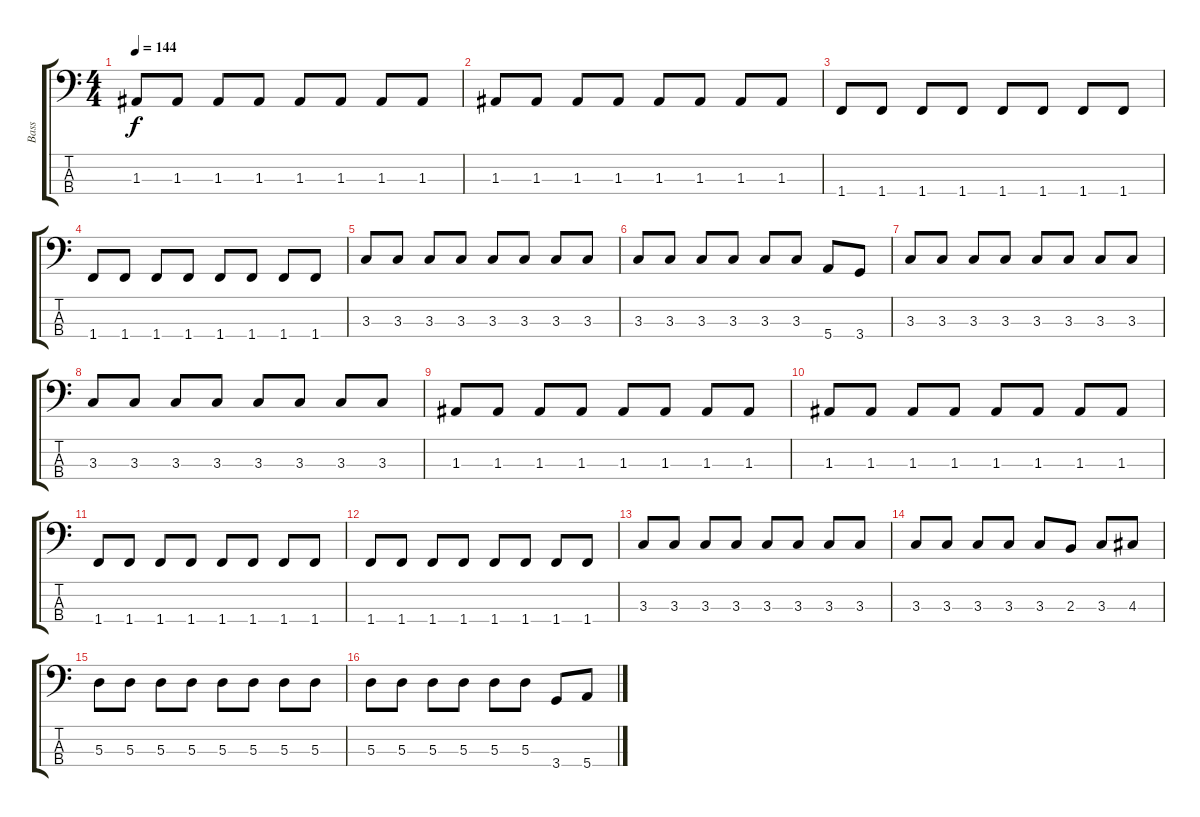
\track ("Bass" "Bass") {instrument electricbasspick}
\staff {score tabs}
\tuning (G2 D2 A1 E1) {hide}
\ts (4 4)
\tempo 144
\clef f4
\ks c
1.3.8{dy f} 1.3.8 1.3.8 1.3.8 1.3.8 1.3.8 1.3.8 1.3.8 |
1.3.8 1.3.8 1.3.8 1.3.8 1.3.8 1.3.8 1.3.8 1.3.8 |
1.4.8 1.4.8 1.4.8 1.4.8 1.4.8 1.4.8 1.4.8 1.4.8 |
1.4.8 1.4.8 1.4.8 1.4.8 1.4.8 1.4.8 1.4.8 1.4.8 |
3.3.8 3.3.8 3.3.8 3.3.8 3.3.8 3.3.8 3.3.8 3.3.8 |
3.3.8 3.3.8 3.3.8 3.3.8 3.3.8 3.3.8 5.4.8 3.4.8 |
3.3.8 3.3.8 3.3.8 3.3.8 3.3.8 3.3.8 3.3.8 3.3.8 |
3.3.8 3.3.8 3.3.8 3.3.8 3.3.8 3.3.8 3.3.8 3.3.8 |
1.3.8 1.3.8 1.3.8 1.3.8 1.3.8 1.3.8 1.3.8 1.3.8 |
1.3.8 1.3.8 1.3.8 1.3.8 1.3.8 1.3.8 1.3.8 1.3.8 |
1.4.8 1.4.8 1.4.8 1.4.8 1.4.8 1.4.8 1.4.8 1.4.8 |
1.4.8 1.4.8 1.4.8 1.4.8 1.4.8 1.4.8 1.4.8 1.4.8 |
3.3.8 3.3.8 3.3.8 3.3.8 3.3.8 3.3.8 3.3.8 3.3.8 |
3.3.8 3.3.8 3.3.8 3.3.8 3.3.8 2.3.8 3.3.8 4.3.8 |
5.3.8 5.3.8 5.3.8 5.3.8 5.3.8 5.3.8 5.3.8 5.3.8 |
5.3.8 5.3.8 5.3.8 5.3.8 5.3.8 5.3.8 3.4.8 5.4.8
